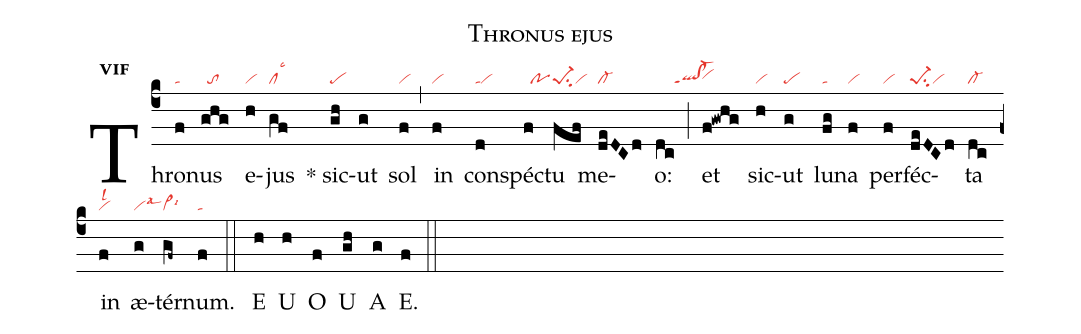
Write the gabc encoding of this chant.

name:Thronus ejus;
office-part:an;
mode:6f;
nabc-lines:1;
%%
initial-style: 1;
name: Thronus ejus sicut sol;
mode:6;
office-part: Antiphona;
annotation: Ant.;
annotation:vi f;
nabc-lines:1;
%%
(c4) Thro(f|ta)nus(ghg|//to) e(h|vi)jus(gf|cllsc3) <sp>*</sp> sic(gh|pe)ut(g) sol(f|vi) (,) in(f|vi) con(d|tavi)spéc(f|//po)tu(fef|pe-1su2vi) me(deDCd|cl-)o:(dc) (;|ql!cl-ppt1) et(f!gwhg|vihh) sic(h|vi)ut(g|pe) lu(fg|ta)na(f|vi) per(f|vi)féc(deDCd|pe-1su2vi)ta(dc|cl-) in(f|vilsl2) æ(g|vilsal3)tér(gf~|vi>lsi6)num.(f|ta) (::)
<eu> E(h) U(h) O(f) U(gh) A(g) E.(f) </eu> (::)
